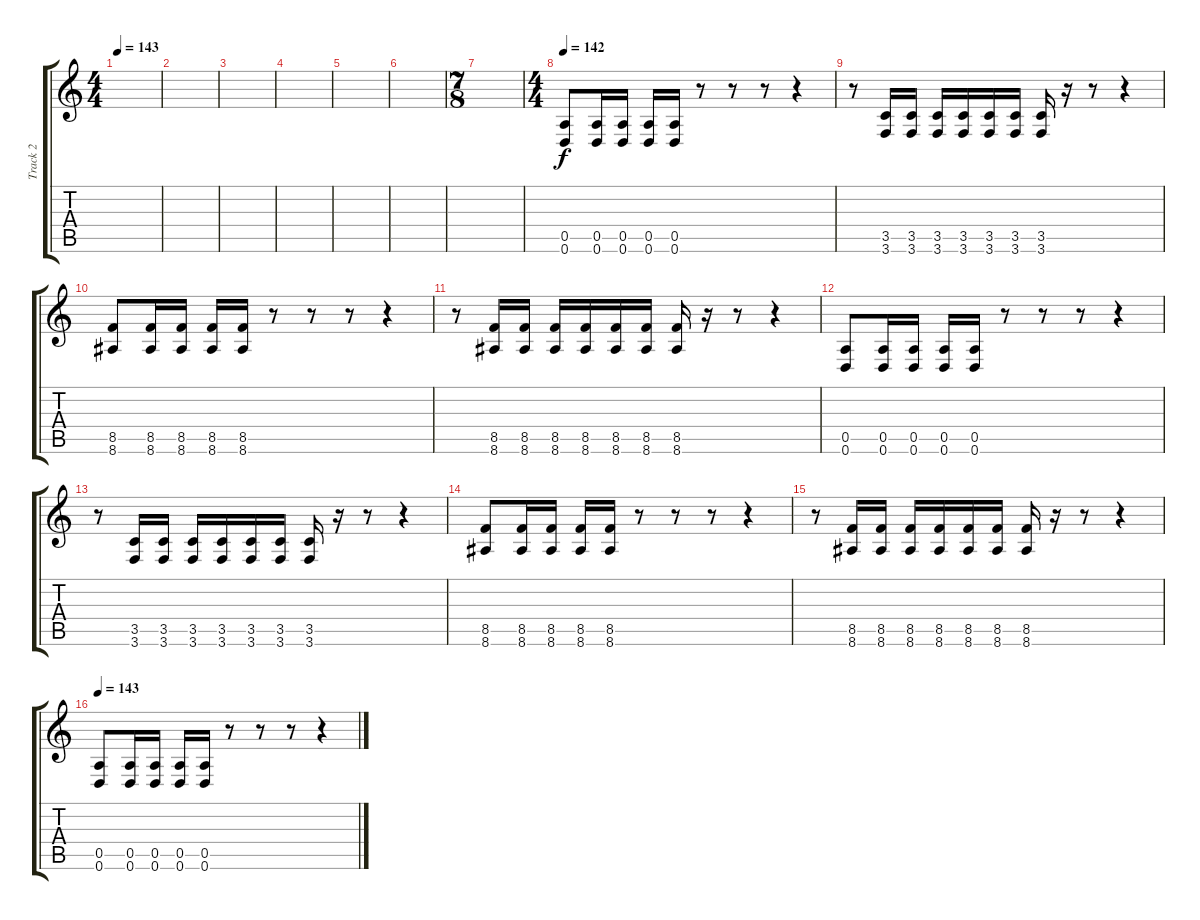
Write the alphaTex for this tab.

\track ("Track 2" "Track 2") {instrument distortionguitar}
\staff {score tabs}
\tuning (E4 B3 G3 D3 A2 D2) {hide}
\ts (4 4)
\tempo 143
\clef g2
\ks c
|
|
|
|
|
|
\ts (7 8)
|
\ts (4 4)
\tempo 142
(0.5 0.6).8 (0.5 0.6).16 (0.5 0.6).16 (0.5 0.6).16 (0.5 0.6).16 r.8 r.8 r.8 r.4 |
r.8 (3.5 3.6).16 (3.5 3.6).16 (3.5 3.6).16 (3.5 3.6).16 (3.5 3.6).16 (3.5 3.6).16 (3.5 3.6).16 r.16 r.8 r.4 |
(8.5 8.6).8 (8.5 8.6).16 (8.5 8.6).16 (8.5 8.6).16 (8.5 8.6).16 r.8 r.8 r.8 r.4 |
r.8 (8.5 8.6).16 (8.5 8.6).16 (8.5 8.6).16 (8.5 8.6).16 (8.5 8.6).16 (8.5 8.6).16 (8.5 8.6).16 r.16 r.8 r.4 |
(0.5 0.6).8 (0.5 0.6).16 (0.5 0.6).16 (0.5 0.6).16 (0.5 0.6).16 r.8 r.8 r.8 r.4 |
r.8 (3.5 3.6).16 (3.5 3.6).16 (3.5 3.6).16 (3.5 3.6).16 (3.5 3.6).16 (3.5 3.6).16 (3.5 3.6).16 r.16 r.8 r.4 |
(8.5 8.6).8 (8.5 8.6).16 (8.5 8.6).16 (8.5 8.6).16 (8.5 8.6).16 r.8 r.8 r.8 r.4 |
r.8 (8.5 8.6).16 (8.5 8.6).16 (8.5 8.6).16 (8.5 8.6).16 (8.5 8.6).16 (8.5 8.6).16 (8.5 8.6).16 r.16 r.8 r.4 |
\tempo 142
\tempo 143
(0.5 0.6).8 (0.5 0.6).16 (0.5 0.6).16 (0.5 0.6).16 (0.5 0.6).16 r.8 r.8 r.8 r.4
